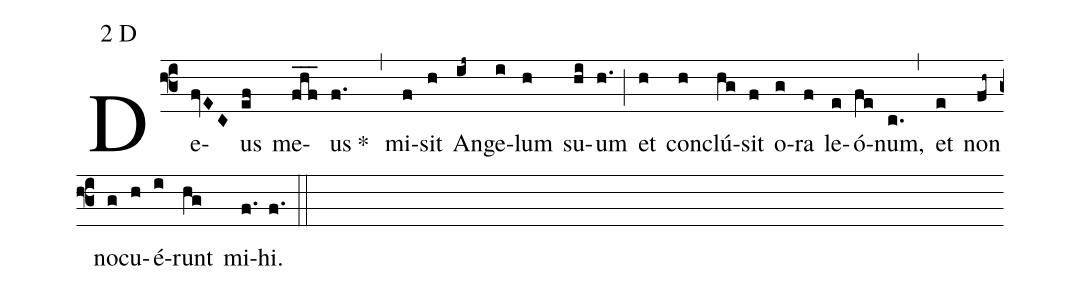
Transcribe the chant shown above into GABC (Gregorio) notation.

mode:2 D;
%%
(f3) De(fvEC)us(ef) me(fhf___)us(f.) *()(,) mi(f)sit(h) An(ij~)ge(i)lum(h) su(hi)um(h.) (;) et(h) con(h)clú(hg)sit(f) o(g)ra(f) le(e)ó(fe)num,(c.) (,) et(e) non(fh~) no(g)cu(h)é(i)runt(hg) mi(f.)hi.(f.) (::)
